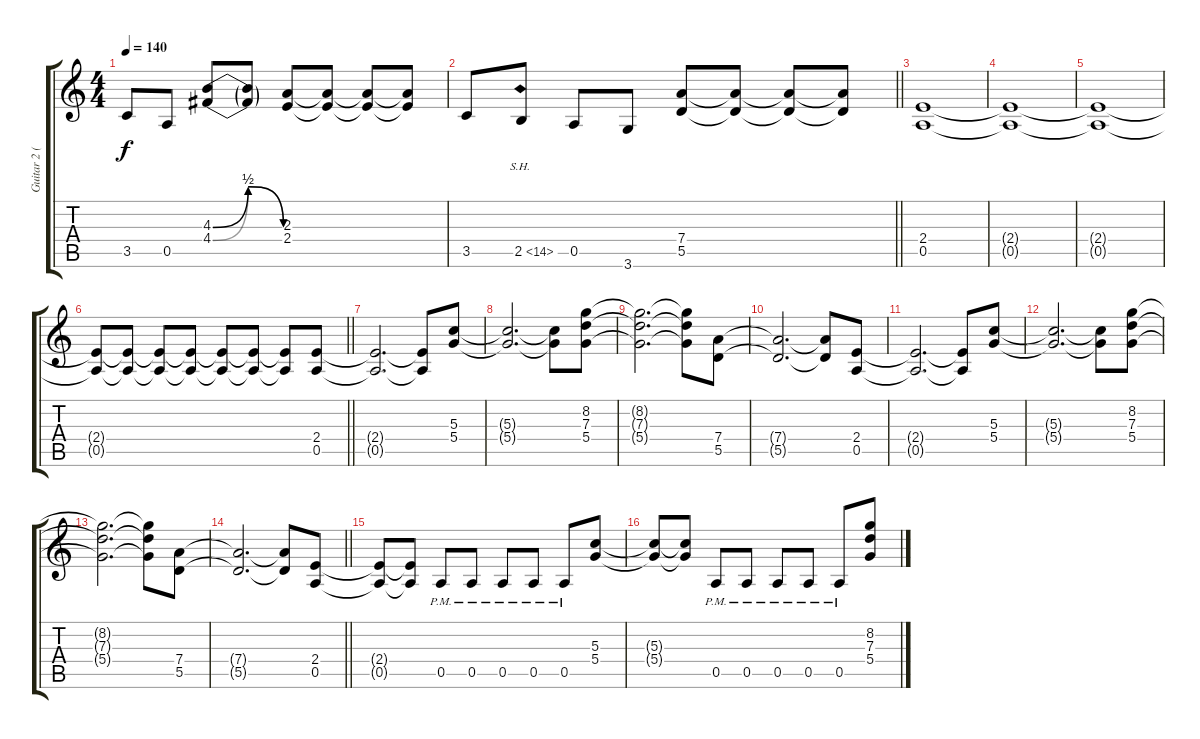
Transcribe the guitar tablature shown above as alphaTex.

\track ("Guitar 2 (Pete)" "Guitar 2 (") {instrument distortionguitar}
\staff {score tabs}
\tuning (E4 B3 G3 D3 A2 E2) {hide}
\ts (4 4)
\tempo 140
\clef g2
\ks aminor
3.5.8{dy f} 0.5.8 (4.3{be (bendrelease 0 0 10 2 10 2 60 0)} 4.4{be (bendrelease 0 0 10 2 10 2 60 0)}).8 (4.3{t} 4.4{t}).8 (2.3 2.4).8 (2.3{t} 2.4{t}).8 (2.3{t} 2.4{t}).8 (2.3{t} 2.4{t}).8 |
\barLineRight lightlight
3.5.8 2.5{sh 12}.8 0.5.8 3.6.8 (7.4 5.5).8 (7.4{t} 5.5{t}).8 (7.4{t} 5.5{t}).8 (7.4{t} 5.5{t}).8 |
(2.4 0.5).1 |
(2.4{t} 0.5{t}).1 |
(2.4{t} 0.5{t}).1 |
\barLineRight lightlight
(2.4{t} 0.5{t}).8 (2.4{t} 0.5{t}).8 (2.4{t} 0.5{t}).8 (2.4{t} 0.5{t}).8 (2.4{t} 0.5{t}).8 (2.4{t} 0.5{t}).8 (2.4{t} 0.5{t}).8 (2.4 0.5).8{volume 9} |
(2.4{t} 0.5{t}).2{d} (2.4{t} 0.5{t}).8 (5.3 5.4).8 |
(5.3{t} 5.4{t}).2{d} (5.3{t} 5.4{t}).8 (8.2 7.3 5.4).8 |
(8.2{t} 7.3{t} 5.4{t}).2{d} (8.2{t} 7.3{t} 5.4{t}).8 (7.4 5.5).8 |
(7.4{t} 5.5{t}).2{d} (7.4{t} 5.5{t}).8 (2.4 0.5).8 |
(2.4{t} 0.5{t}).2{d} (2.4{t} 0.5{t}).8 (5.3 5.4).8 |
(5.3{t} 5.4{t}).2{d} (5.3{t} 5.4{t}).8 (8.2 7.3 5.4).8 |
(8.2{t} 7.3{t} 5.4{t}).2{d} (8.2{t} 7.3{t} 5.4{t}).8 (7.4 5.5).8 |
\barLineRight lightlight
(7.4{t} 5.5{t}).2{d} (7.4{t} 5.5{t}).8 (2.4 0.5).8{volume 13} |
(2.4{t} 0.5{t}).8 (2.4{t} 0.5{t}).8 0.5{pm}.8 0.5{pm}.8 0.5{pm}.8 0.5{pm}.8 0.5{pm}.8 (5.3 5.4).8 |
(5.3{t} 5.4{t}).8 (5.3{t} 5.4{t}).8 0.5{pm}.8 0.5{pm}.8 0.5{pm}.8 0.5{pm}.8 0.5{pm}.8 (8.2 7.3 5.4).8
